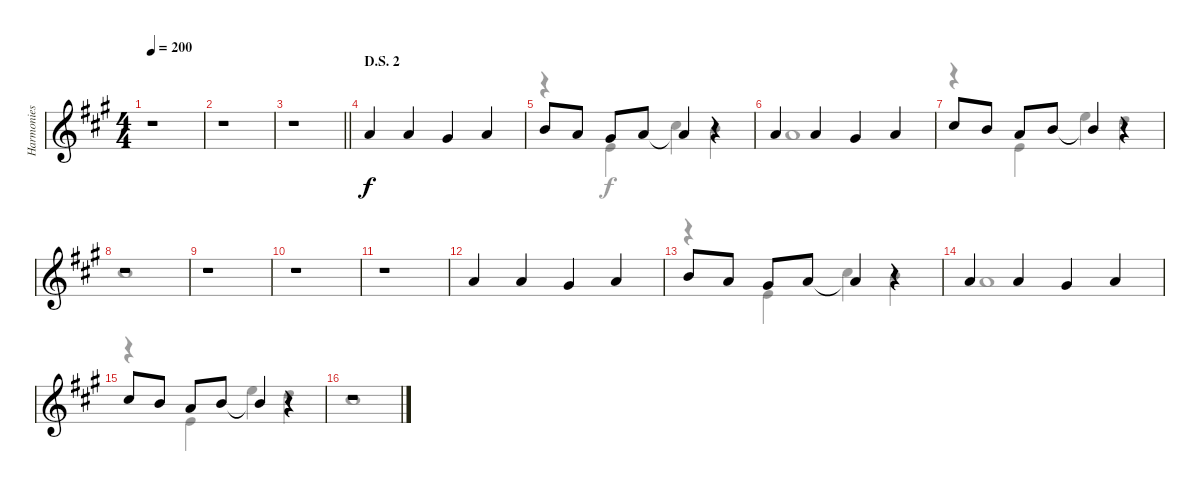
\track ("Harmonies" "Harmonies") {instrument altosax}
\staff {score}
\tuning (E4 B3 G3 D3 A2 E2 B1) {hide}
\voice
\ts (4 4)
\tempo 200
\clef g2
\ks a
r.1{dy f} |
r.1 |
\barLineRight lightlight
r.1 |
\section ("" "D.S. 2")
5.1.4 5.1.4 4.1.4 5.1.4 |
7.1.8 5.1.8 4.1.8 5.1.8 5.1{t}.4 r.4 |
5.1.4 5.1.4 4.1.4 5.1.4 |
9.1.8 7.1.8 5.1.8 7.1.8 7.1{t}.4 r.4 |
r.1 |
r.1 |
r.1 |
r.1 |
5.1.4 5.1.4 4.1.4 5.1.4 |
7.1.8 5.1.8 4.1.8 5.1.8 5.1{t}.4 r.4 |
5.1.4 5.1.4 4.1.4 5.1.4 |
9.1.8 7.1.8 5.1.8 7.1.8 7.1{t}.4 r.4 |
r.1
\voice
\clef g2
\ottava regular
\simile none
\ks a
|
|
\barLineRight lightlight
|
|
r.4 0.1.4 9.1.4 7.1.4 |
5.1.1 |
r.4 0.1.4 12.1.4 10.1.4 |
9.1.1 |
|
|
|
|
r.4 0.1.4 9.1.4 7.1.4 |
5.1.1 |
r.4 0.1.4 12.1.4 10.1.4 |
9.1.1
